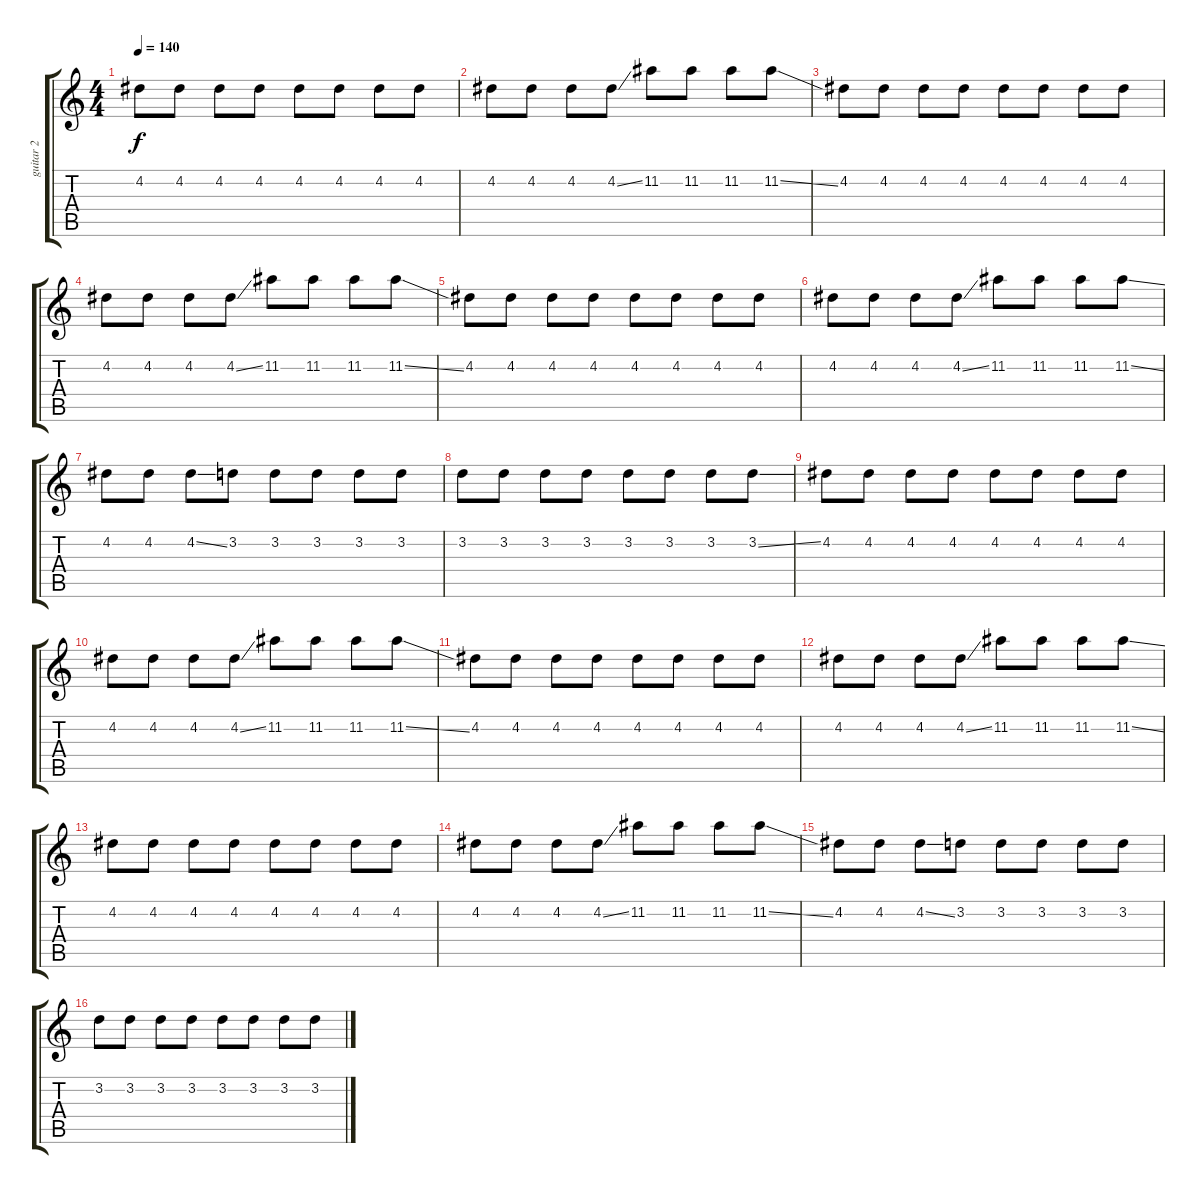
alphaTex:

\track ("guitar 2" "guitar 2") {instrument overdrivenguitar}
\staff {score tabs}
\tuning (E4 B3 G3 D3 A2 E2) {hide}
\ts (4 4)
\tempo 140
\clef g2
\ks c
4.2.8{dy f} 4.2.8 4.2.8 4.2.8 4.2.8 4.2.8 4.2.8 4.2.8 |
4.2.8 4.2.8 4.2.8 4.2{ss}.8 11.2.8 11.2.8 11.2.8 11.2{ss}.8 |
4.2.8 4.2.8 4.2.8 4.2.8 4.2.8 4.2.8 4.2.8 4.2.8 |
4.2.8 4.2.8 4.2.8 4.2{ss}.8 11.2.8 11.2.8 11.2.8 11.2{ss}.8 |
4.2.8 4.2.8 4.2.8 4.2.8 4.2.8 4.2.8 4.2.8 4.2.8 |
4.2.8 4.2.8 4.2.8 4.2{ss}.8 11.2.8 11.2.8 11.2.8 11.2{ss}.8 |
4.2.8 4.2.8 4.2{ss}.8 3.2.8 3.2.8 3.2.8 3.2.8 3.2.8 |
3.2.8 3.2.8 3.2.8 3.2.8 3.2.8 3.2.8 3.2.8 3.2{ss}.8 |
4.2.8 4.2.8 4.2.8 4.2.8 4.2.8 4.2.8 4.2.8 4.2.8 |
4.2.8 4.2.8 4.2.8 4.2{ss}.8 11.2.8 11.2.8 11.2.8 11.2{ss}.8 |
4.2.8 4.2.8 4.2.8 4.2.8 4.2.8 4.2.8 4.2.8 4.2.8 |
4.2.8 4.2.8 4.2.8 4.2{ss}.8 11.2.8 11.2.8 11.2.8 11.2{ss}.8 |
4.2.8 4.2.8 4.2.8 4.2.8 4.2.8 4.2.8 4.2.8 4.2.8 |
4.2.8 4.2.8 4.2.8 4.2{ss}.8 11.2.8 11.2.8 11.2.8 11.2{ss}.8 |
4.2.8 4.2.8 4.2{ss}.8 3.2.8 3.2.8 3.2.8 3.2.8 3.2.8 |
3.2.8 3.2.8 3.2.8 3.2.8 3.2.8 3.2.8 3.2.8 3.2{ss}.8
